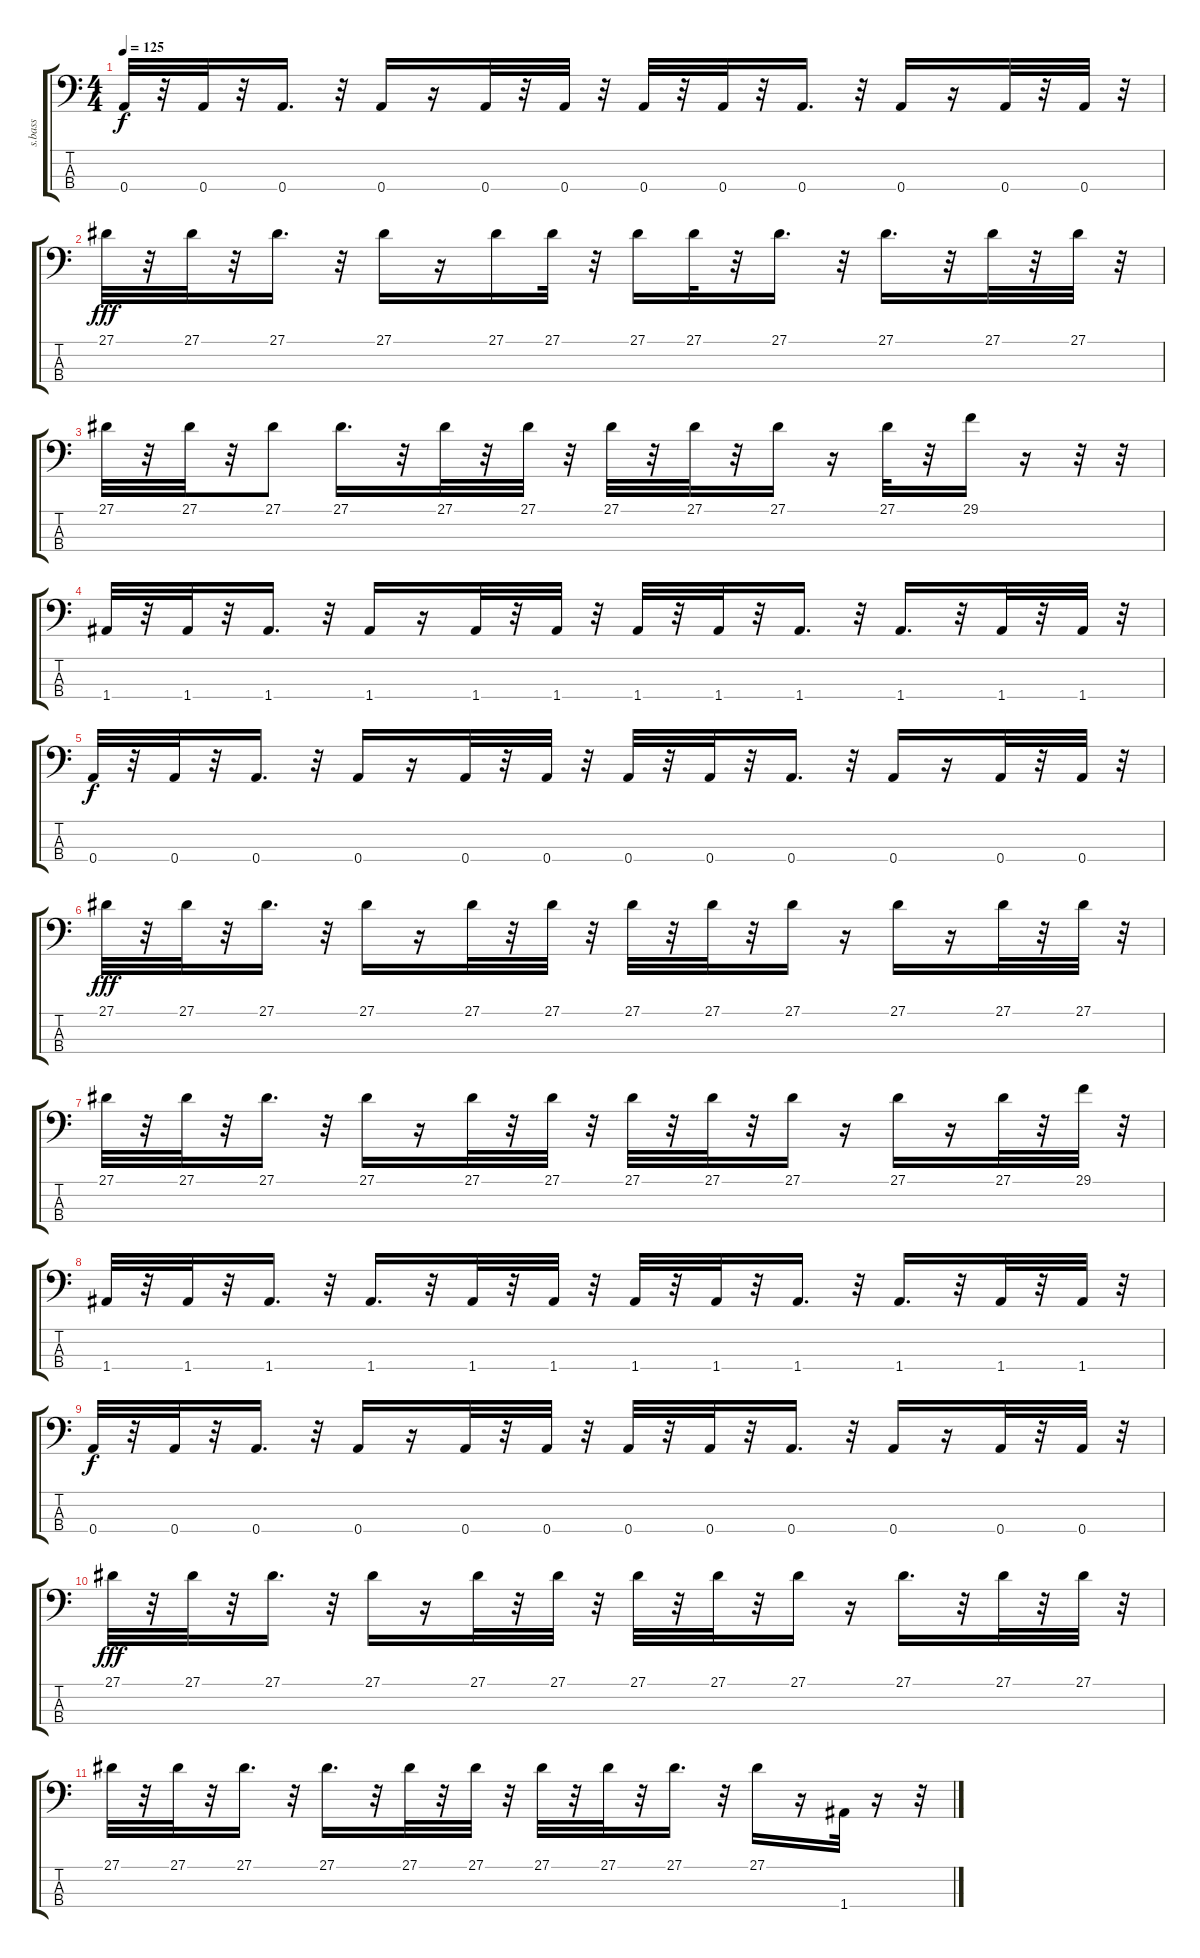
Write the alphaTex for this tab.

\track ("s.bass  " "s.bass  ") {instrument electricbassfinger}
\staff {score tabs}
\tuning (C-1 G2 D2 A1) {hide}
\ts (4 4)
\tempo 125
\clef f4
\ks c
0.4.32{dy f} r.32 0.4.32 r.32 0.4.16{d} r.32 0.4.16 r.16 0.4.32 r.32 0.4.32 r.32 0.4.32 r.32 0.4.32 r.32 0.4.16{d} r.32 0.4.16 r.16 0.4.32 r.32 0.4.32 r.32 |
27.1.32{dy fff} r.32 27.1.32 r.32 27.1.16{d} r.32 27.1.16 r.16 27.1.16 27.1.32 r.32 27.1.16 27.1.32 r.32 27.1.16{d} r.32 27.1.16{d} r.32 27.1.32 r.32 27.1.32 r.32 |
27.1.32 r.32 27.1.32 r.32 27.1.8 27.1.16{d} r.32 27.1.32 r.32 27.1.32 r.32 27.1.32 r.32 27.1.32 r.32 27.1.16 r.16 27.1.32 r.32 29.1.16 r.16 r.32 r.32 |
1.4.32 r.32 1.4.32 r.32 1.4.16{d} r.32 1.4.16 r.16 1.4.32 r.32 1.4.32 r.32 1.4.32 r.32 1.4.32 r.32 1.4.16{d} r.32 1.4.16{d} r.32 1.4.32 r.32 1.4.32 r.32 |
0.4.32{dy f} r.32 0.4.32 r.32 0.4.16{d} r.32 0.4.16 r.16 0.4.32 r.32 0.4.32 r.32 0.4.32 r.32 0.4.32 r.32 0.4.16{d} r.32 0.4.16 r.16 0.4.32 r.32 0.4.32 r.32 |
27.1.32{dy fff} r.32 27.1.32 r.32 27.1.16{d} r.32 27.1.16 r.16 27.1.32 r.32 27.1.32 r.32 27.1.32 r.32 27.1.32 r.32 27.1.16 r.16 27.1.16 r.16 27.1.32 r.32 27.1.32 r.32 |
27.1.32 r.32 27.1.32 r.32 27.1.16{d} r.32 27.1.16 r.16 27.1.32 r.32 27.1.32 r.32 27.1.32 r.32 27.1.32 r.32 27.1.16 r.16 27.1.16 r.16 27.1.32 r.32 29.1.32 r.32 |
1.4.32 r.32 1.4.32 r.32 1.4.16{d} r.32 1.4.16{d} r.32 1.4.32 r.32 1.4.32 r.32 1.4.32 r.32 1.4.32 r.32 1.4.16{d} r.32 1.4.16{d} r.32 1.4.32 r.32 1.4.32 r.32 |
0.4.32{dy f} r.32 0.4.32 r.32 0.4.16{d} r.32 0.4.16 r.16 0.4.32 r.32 0.4.32 r.32 0.4.32 r.32 0.4.32 r.32 0.4.16{d} r.32 0.4.16 r.16 0.4.32 r.32 0.4.32 r.32 |
27.1.32{dy fff} r.32 27.1.32 r.32 27.1.16{d} r.32 27.1.16 r.16 27.1.32 r.32 27.1.32 r.32 27.1.32 r.32 27.1.32 r.32 27.1.16 r.16 27.1.16{d} r.32 27.1.32 r.32 27.1.32 r.32 |
27.1.32 r.32 27.1.32 r.32 27.1.16{d} r.32 27.1.16{d} r.32 27.1.32 r.32 27.1.32 r.32 27.1.32 r.32 27.1.32 r.32 27.1.16{d} r.32 27.1.16 r.16 1.4.32 r.16 r.32
